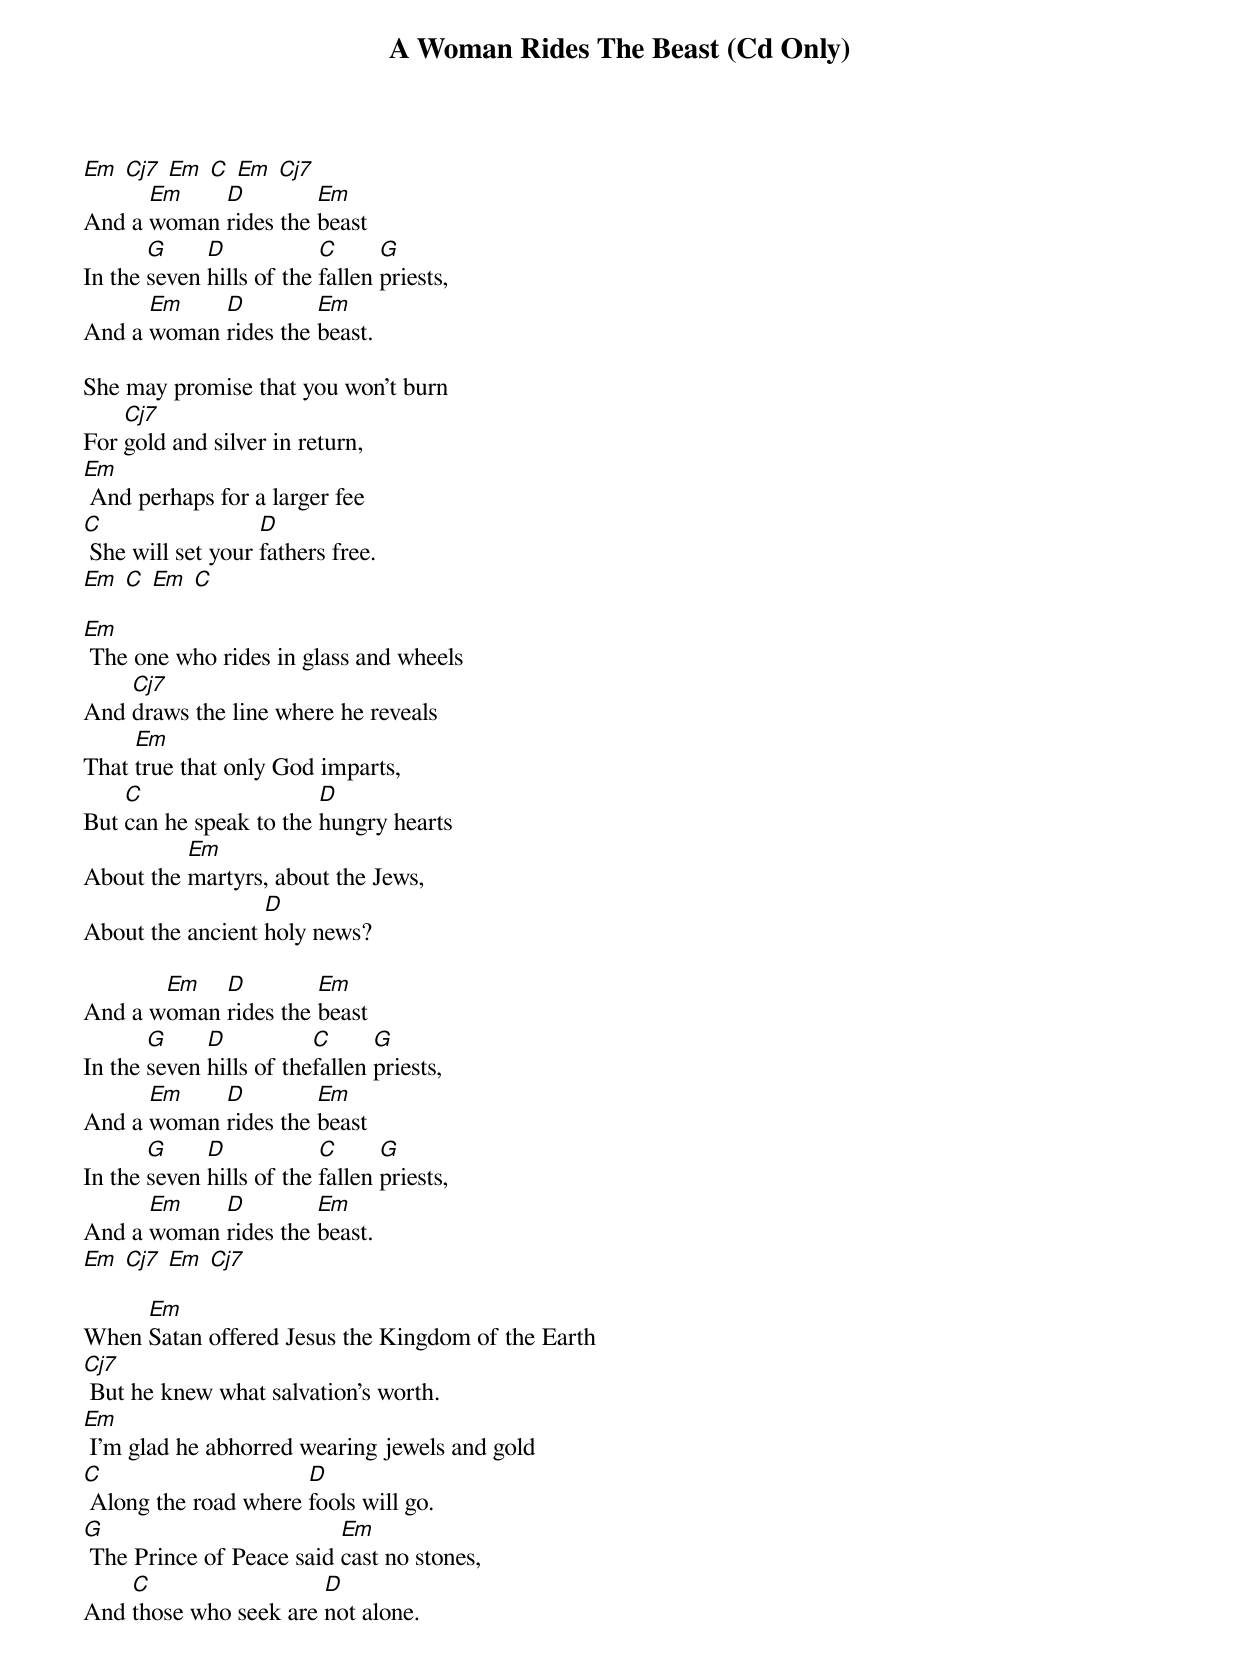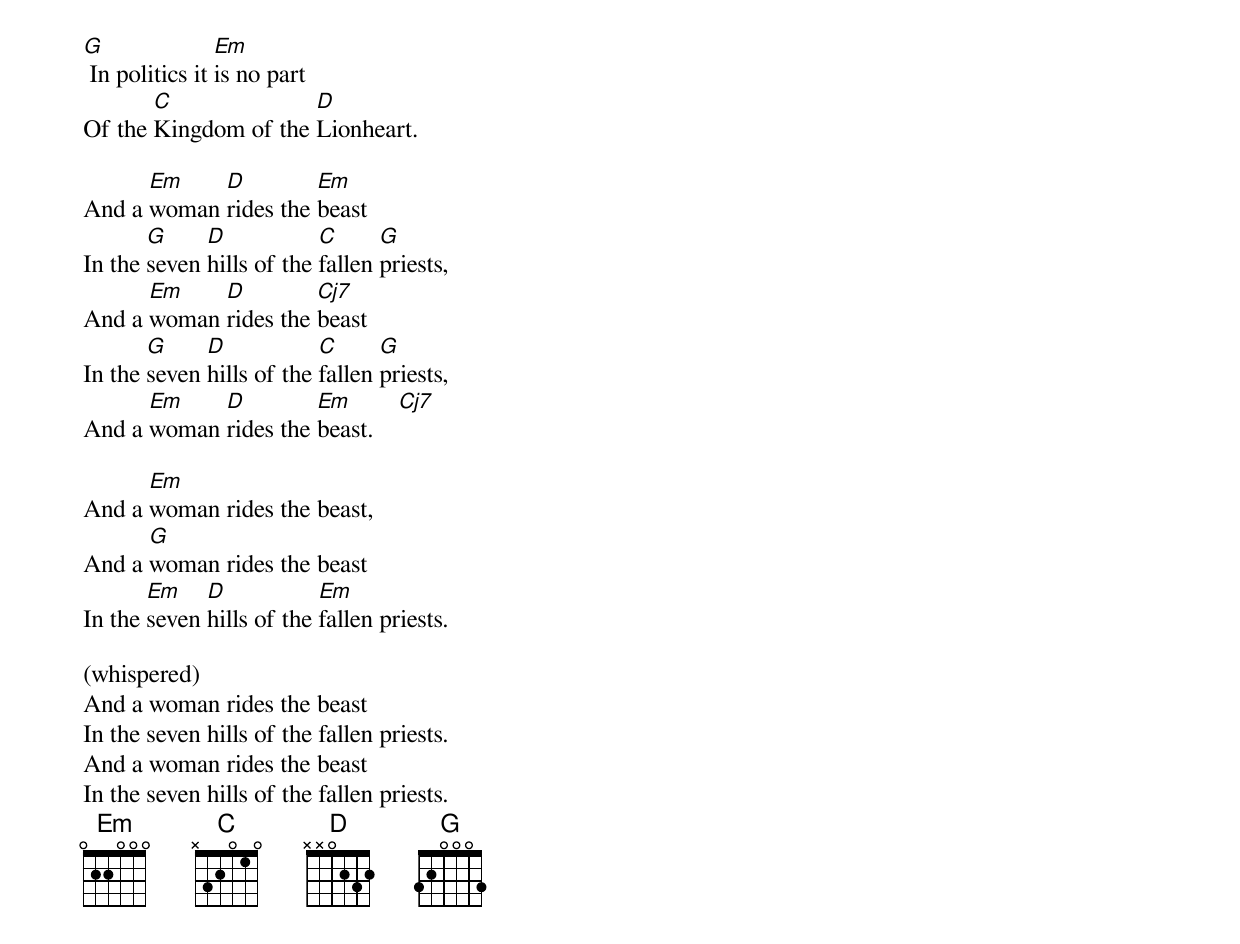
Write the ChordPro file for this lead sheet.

{title: A Woman Rides The Beast (Cd Only)}
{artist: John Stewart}
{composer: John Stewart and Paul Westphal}
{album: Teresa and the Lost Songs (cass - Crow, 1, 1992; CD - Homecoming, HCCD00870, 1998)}

[Em] [Cj7] [Em] [C] [Em] [Cj7]
And a [Em]woman [D]rides the [Em]beast
In the [G]seven [D]hills of the [C]fallen [G]priests,
And a [Em]woman [D]rides the [Em]beast.

She may promise that you won't burn
For [Cj7]gold and silver in return,
[Em] And perhaps for a larger fee
[C] She will set your [D]fathers free.
[Em] [C] [Em] [C]

[Em] The one who rides in glass and wheels
And [Cj7]draws the line where he reveals
That [Em]true that only God imparts,
But [C]can he speak to the [D]hungry hearts
About the [Em]martyrs, about the Jews,
About the ancient [D]holy news?

And a w[Em]oman [D]rides the [Em]beast
In the [G]seven [D]hills of the[C]fallen [G]priests,
And a [Em]woman [D]rides the [Em]beast
In the [G]seven [D]hills of the [C]fallen [G]priests,
And a [Em]woman [D]rides the [Em]beast.
[Em] [Cj7] [Em] [Cj7]

When [Em]Satan offered Jesus the Kingdom of the Earth
[Cj7] But he knew what salvation's worth.
[Em] I'm glad he abhorred wearing jewels and gold
[C] Along the road where [D]fools will go.
[G] The Prince of Peace said [Em]cast no stones,
And [C]those who seek are [D]not alone.
[G] In politics it [Em]is no part
Of the [C]Kingdom of the [D]Lionheart.

And a [Em]woman [D]rides the [Em]beast
In the [G]seven [D]hills of the [C]fallen [G]priests,
And a [Em]woman [D]rides the [Cj7]beast
In the [G]seven [D]hills of the [C]fallen [G]priests,
And a [Em]woman [D]rides the [Em]beast.    [Cj7]

And a [Em]woman rides the beast,
And a [G]woman rides the beast
In the [Em]seven [D]hills of the [Em]fallen priests.

(whispered)
And a woman rides the beast
In the seven hills of the fallen priests.
And a woman rides the beast
In the seven hills of the fallen priests.
